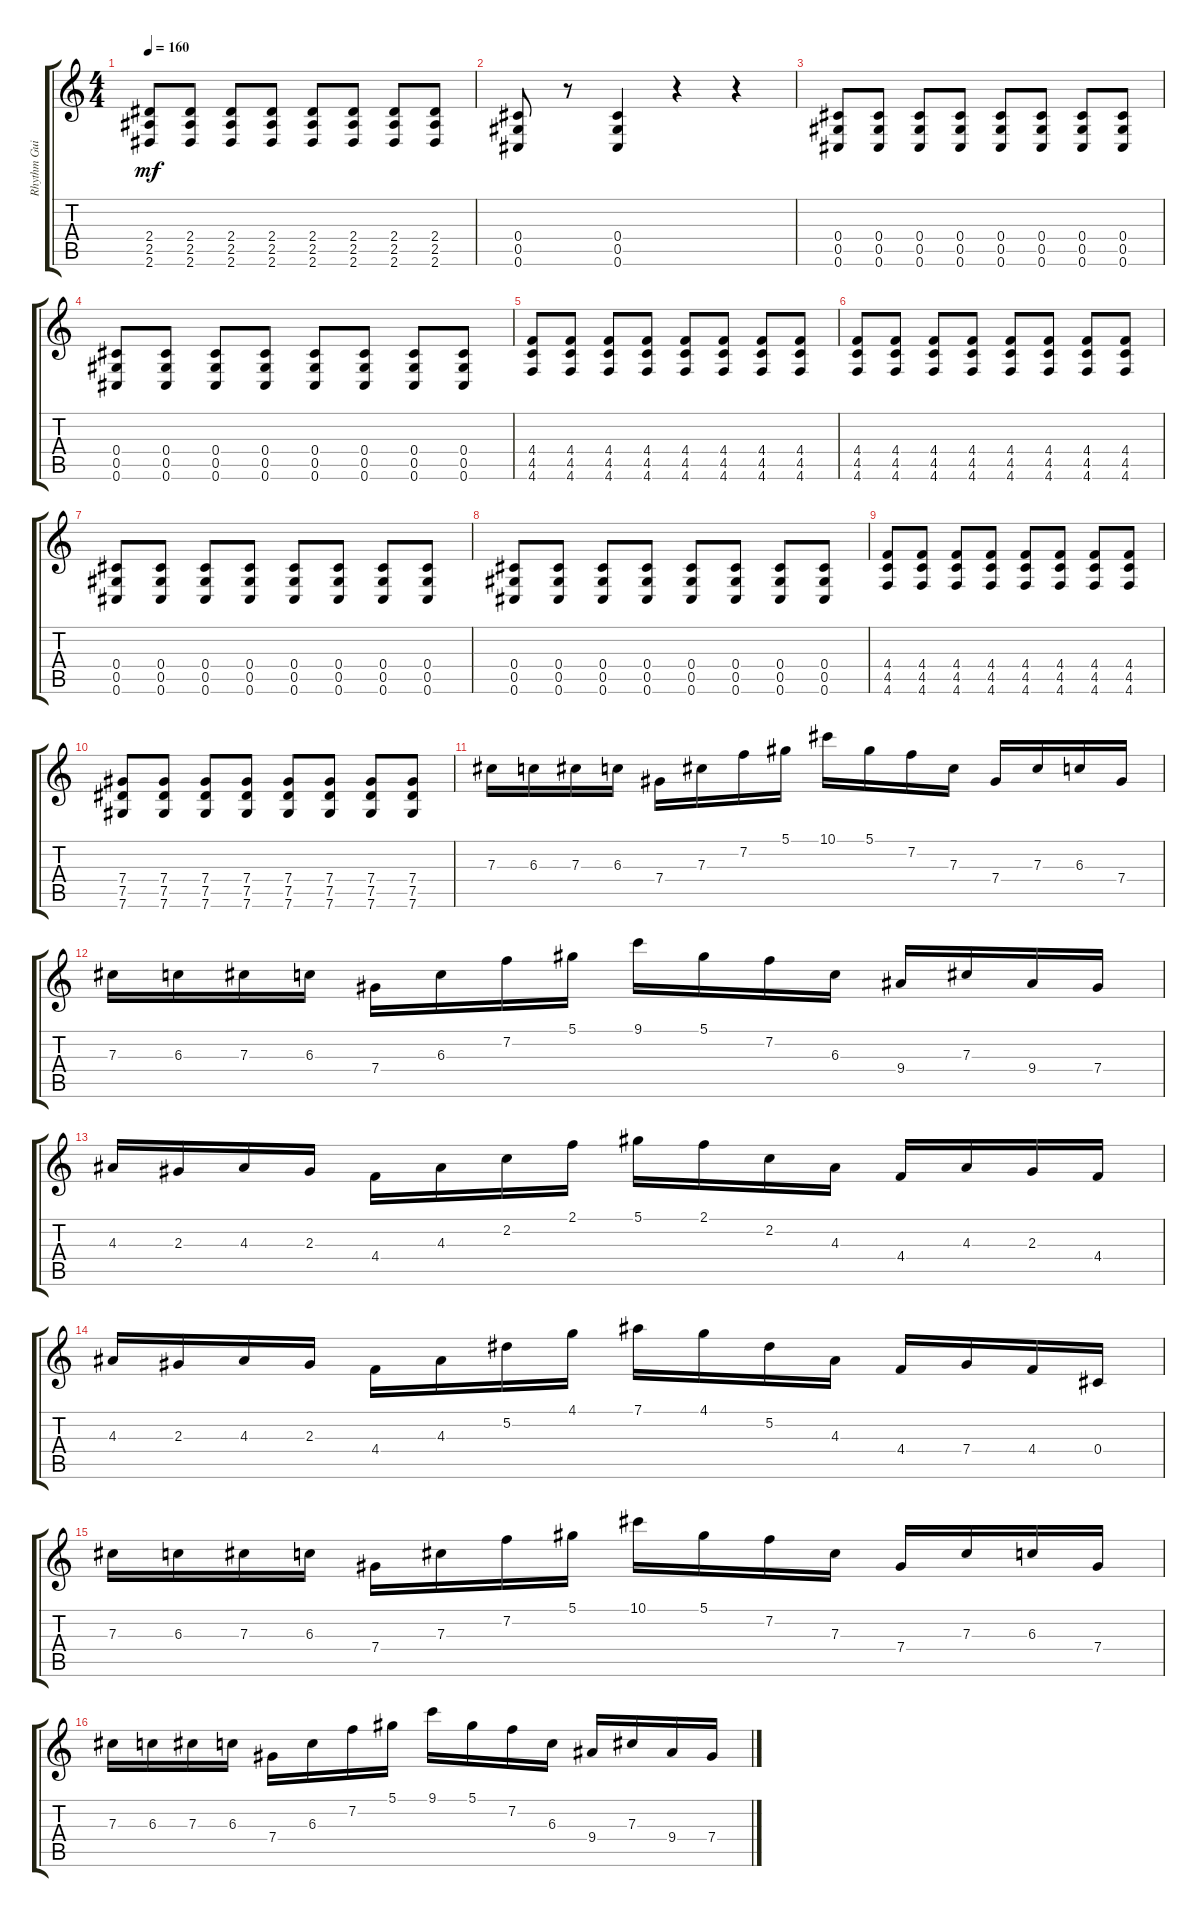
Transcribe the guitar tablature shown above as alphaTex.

\track ("Rhythm Guitar" "Rhythm Gui") {instrument distortionguitar}
\staff {score tabs}
\tuning (Eb4 Bb3 Gb3 Db3 Ab2 Db2) {hide}
\ts (4 4)
\tempo 160
\clef g2
\ks c
(2.4 2.5 2.6).8{dy mf} (2.4 2.5 2.6).8 (2.4 2.5 2.6).8 (2.4 2.5 2.6).8 (2.4 2.5 2.6).8 (2.4 2.5 2.6).8 (2.4 2.5 2.6).8 (2.4 2.5 2.6).8 |
(0.4 0.5 0.6).8 r.8 (0.4 0.5 0.6).4 r.4 r.4 |
(0.4 0.5 0.6).8 (0.4 0.5 0.6).8 (0.4 0.5 0.6).8 (0.4 0.5 0.6).8 (0.4 0.5 0.6).8 (0.4 0.5 0.6).8 (0.4 0.5 0.6).8 (0.4 0.5 0.6).8 |
(0.4 0.5 0.6).8 (0.4 0.5 0.6).8 (0.4 0.5 0.6).8 (0.4 0.5 0.6).8 (0.4 0.5 0.6).8 (0.4 0.5 0.6).8 (0.4 0.5 0.6).8 (0.4 0.5 0.6).8 |
(4.4 4.5 4.6).8 (4.4 4.5 4.6).8 (4.4 4.5 4.6).8 (4.4 4.5 4.6).8 (4.4 4.5 4.6).8 (4.4 4.5 4.6).8 (4.4 4.5 4.6).8 (4.4 4.5 4.6).8 |
(4.4 4.5 4.6).8 (4.4 4.5 4.6).8 (4.4 4.5 4.6).8 (4.4 4.5 4.6).8 (4.4 4.5 4.6).8 (4.4 4.5 4.6).8 (4.4 4.5 4.6).8 (4.4 4.5 4.6).8 |
(0.4 0.5 0.6).8 (0.4 0.5 0.6).8 (0.4 0.5 0.6).8 (0.4 0.5 0.6).8 (0.4 0.5 0.6).8 (0.4 0.5 0.6).8 (0.4 0.5 0.6).8 (0.4 0.5 0.6).8 |
(0.4 0.5 0.6).8 (0.4 0.5 0.6).8 (0.4 0.5 0.6).8 (0.4 0.5 0.6).8 (0.4 0.5 0.6).8 (0.4 0.5 0.6).8 (0.4 0.5 0.6).8 (0.4 0.5 0.6).8 |
(4.4 4.5 4.6).8 (4.4 4.5 4.6).8 (4.4 4.5 4.6).8 (4.4 4.5 4.6).8 (4.4 4.5 4.6).8 (4.4 4.5 4.6).8 (4.4 4.5 4.6).8 (4.4 4.5 4.6).8 |
(7.4 7.5 7.6).8 (7.4 7.5 7.6).8 (7.4 7.5 7.6).8 (7.4 7.5 7.6).8 (7.4 7.5 7.6).8 (7.4 7.5 7.6).8 (7.4 7.5 7.6).8 (7.4 7.5 7.6).8 |
7.3.16 6.3.16 7.3.16 6.3.16 7.4.16 7.3.16 7.2.16 5.1.16 10.1.16 5.1.16 7.2.16 7.3.16 7.4.16 7.3.16 6.3.16 7.4.16 |
7.3.16 6.3.16 7.3.16 6.3.16 7.4.16 6.3.16 7.2.16 5.1.16 9.1.16 5.1.16 7.2.16 6.3.16 9.4.16 7.3.16 9.4.16 7.4.16 |
4.3.16 2.3.16 4.3.16 2.3.16 4.4.16 4.3.16 2.2.16 2.1.16 5.1.16 2.1.16 2.2.16 4.3.16 4.4.16 4.3.16 2.3.16 4.4.16 |
4.3.16 2.3.16 4.3.16 2.3.16 4.4.16 4.3.16 5.2.16 4.1.16 7.1.16 4.1.16 5.2.16 4.3.16 4.4.16 7.4.16 4.4.16 0.4.16 |
7.3.16 6.3.16 7.3.16 6.3.16 7.4.16 7.3.16 7.2.16 5.1.16 10.1.16 5.1.16 7.2.16 7.3.16 7.4.16 7.3.16 6.3.16 7.4.16 |
7.3.16 6.3.16 7.3.16 6.3.16 7.4.16 6.3.16 7.2.16 5.1.16 9.1.16 5.1.16 7.2.16 6.3.16 9.4.16 7.3.16 9.4.16 7.4.16
